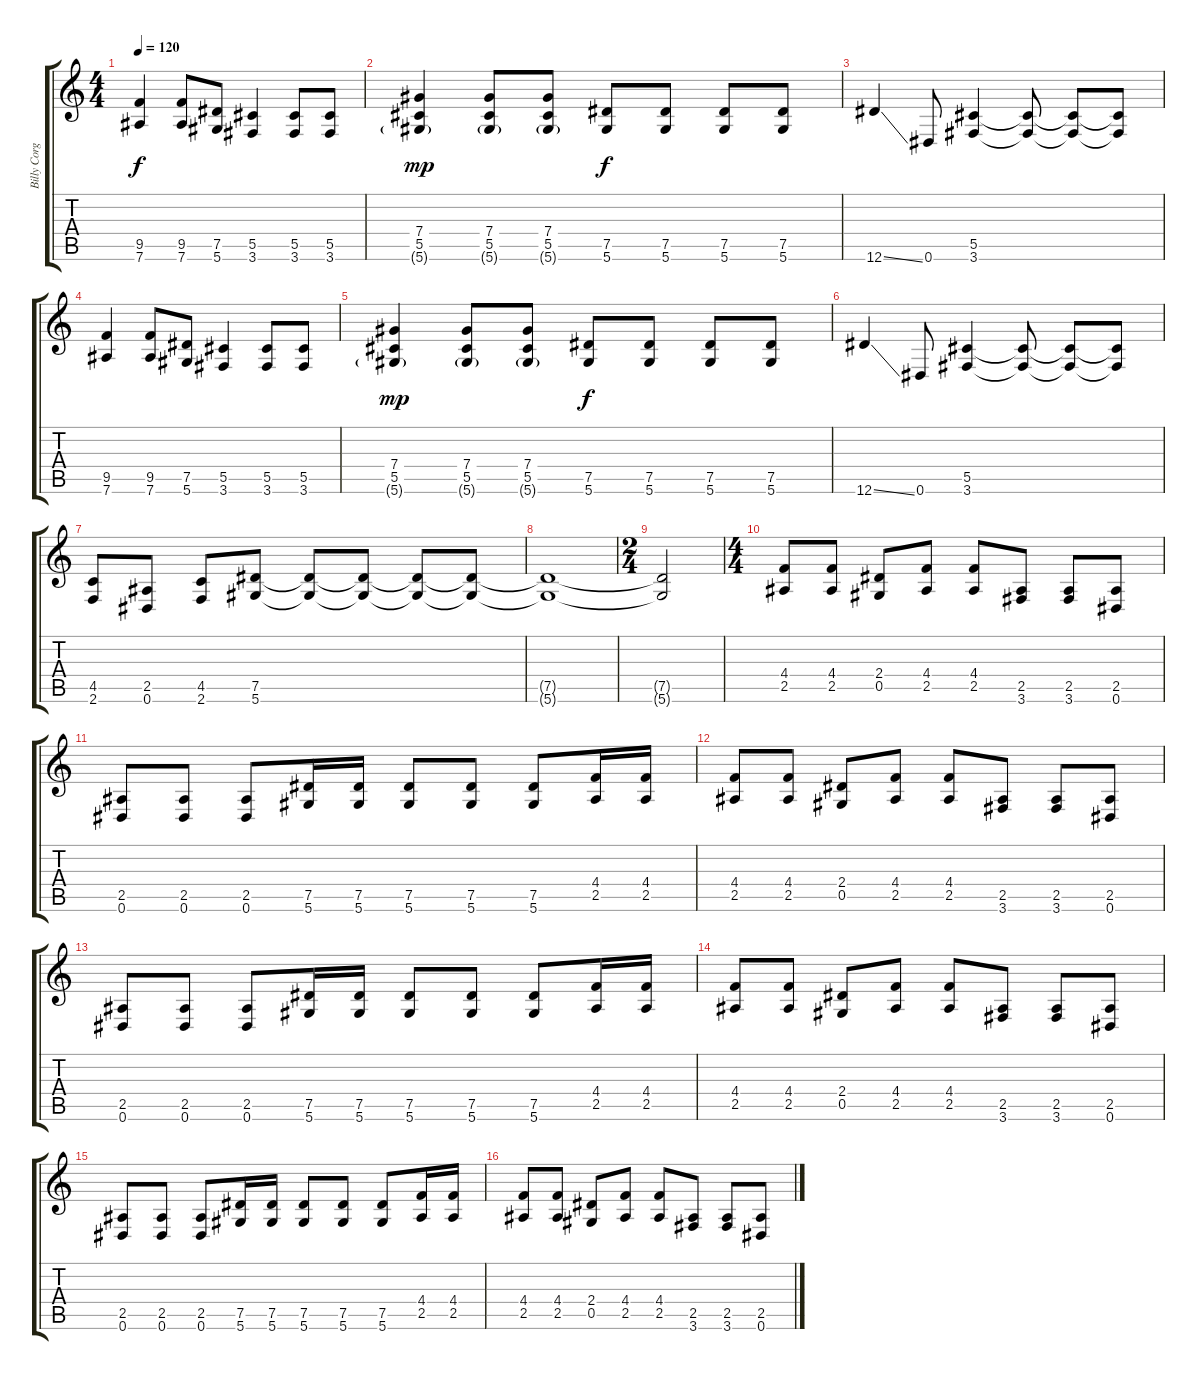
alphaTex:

\track ("Billy Corgan" "Billy Corg") {instrument electricguitarjazz}
\staff {score tabs}
\tuning (Eb4 Bb3 Gb3 Db3 Ab2 Eb2) {hide}
\ts (4 4)
\tempo 120
\clef g2
\ks c
(9.5 7.6).4{dy f} (9.5 7.6).8 (7.5 5.6).8 (5.5 3.6).4 (5.5 3.6).8 (5.5 3.6).8 |
(7.4 5.5 5.6{g}).4{dy mp} (7.4 5.5 5.6{g}).8 (7.4 5.5 5.6{g}).8 (7.5 5.6).8{dy f} (7.5 5.6).8 (7.5 5.6).8 (7.5 5.6).8 |
12.6{ss}.4 0.6.8 (5.5 3.6).4 (5.5{t} 3.6{t}).8 (5.5{t} 3.6{t}).8 (5.5{t} 3.6{t}).8 |
(9.5 7.6).4 (9.5 7.6).8 (7.5 5.6).8 (5.5 3.6).4 (5.5 3.6).8 (5.5 3.6).8 |
(7.4 5.5 5.6{g}).4{dy mp} (7.4 5.5 5.6{g}).8 (7.4 5.5 5.6{g}).8 (7.5 5.6).8{dy f} (7.5 5.6).8 (7.5 5.6).8 (7.5 5.6).8 |
12.6{ss}.4 0.6.8 (5.5 3.6).4 (5.5{t} 3.6{t}).8 (5.5{t} 3.6{t}).8 (5.5{t} 3.6{t}).8 |
(4.5 2.6).8 (2.5 0.6).8 (4.5 2.6).8 (7.5 5.6).8 (7.5{t} 5.6{t}).8 (7.5{t} 5.6{t}).8 (7.5{t} 5.6{t}).8 (7.5{t} 5.6{t}).8 |
(7.5{t} 5.6{t}).1 |
\ts (2 4)
(7.5{t} 5.6{t}).2 |
\ts (4 4)
(4.4 2.5).8{volume 12 instrument electricguitarjazz} (4.4 2.5).8 (2.4 0.5).8 (4.4 2.5).8 (4.4 2.5).8 (2.5 3.6).8 (2.5 3.6).8 (2.5 0.6).8 |
(2.5 0.6).8 (2.5 0.6).8 (2.5 0.6).8 (7.5 5.6).16 (7.5 5.6).16 (7.5 5.6).8 (7.5 5.6).8 (7.5 5.6).8 (4.4 2.5).16 (4.4 2.5).16 |
(4.4 2.5).8 (4.4 2.5).8 (2.4 0.5).8 (4.4 2.5).8 (4.4 2.5).8 (2.5 3.6).8 (2.5 3.6).8 (2.5 0.6).8 |
(2.5 0.6).8 (2.5 0.6).8 (2.5 0.6).8 (7.5 5.6).16 (7.5 5.6).16 (7.5 5.6).8 (7.5 5.6).8 (7.5 5.6).8 (4.4 2.5).16 (4.4 2.5).16 |
(4.4 2.5).8 (4.4 2.5).8 (2.4 0.5).8 (4.4 2.5).8 (4.4 2.5).8 (2.5 3.6).8 (2.5 3.6).8 (2.5 0.6).8 |
(2.5 0.6).8 (2.5 0.6).8 (2.5 0.6).8 (7.5 5.6).16 (7.5 5.6).16 (7.5 5.6).8 (7.5 5.6).8 (7.5 5.6).8 (4.4 2.5).16 (4.4 2.5).16 |
(4.4 2.5).8 (4.4 2.5).8 (2.4 0.5).8 (4.4 2.5).8 (4.4 2.5).8 (2.5 3.6).8 (2.5 3.6).8 (2.5 0.6).8
